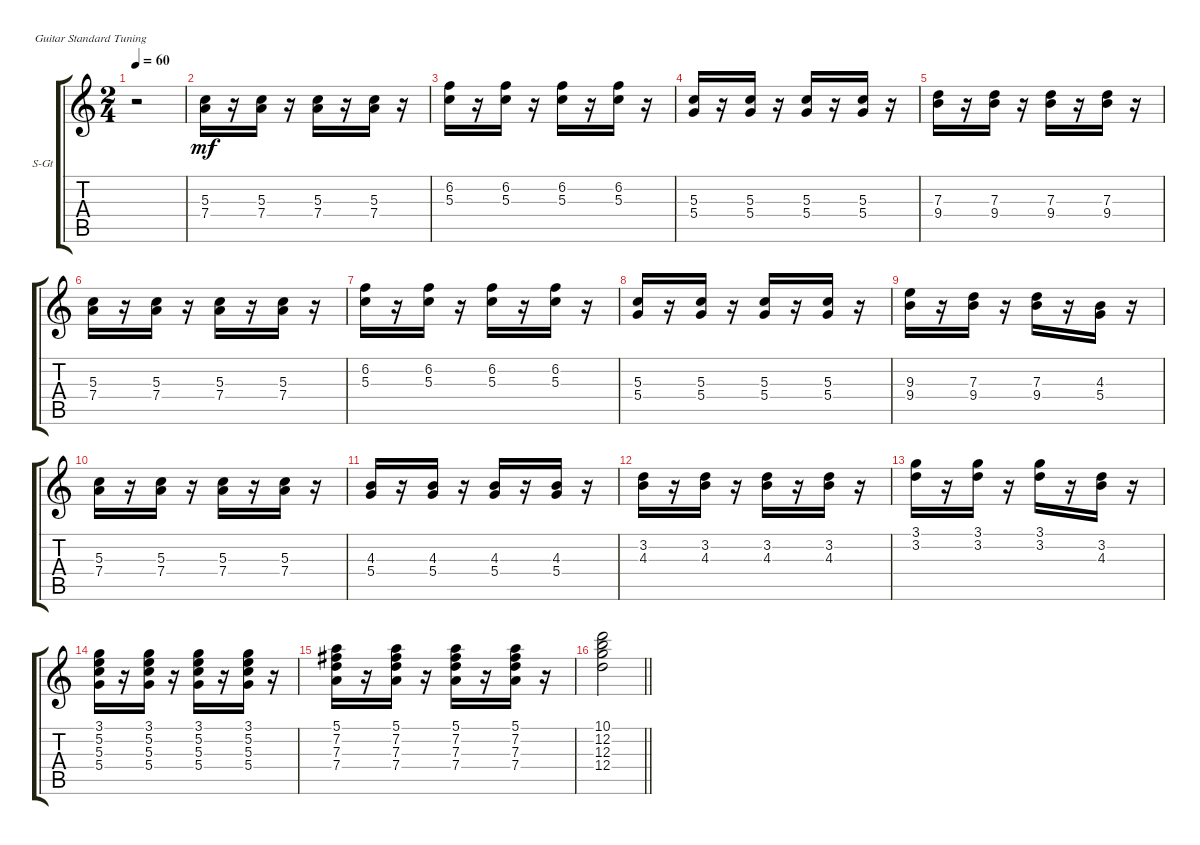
\defaultSystemsLayout 4
\bracketExtendMode groupsimilarinstruments
\firstSystemTrackNameOrientation horizontal
\otherSystemsTrackNameOrientation horizontal
\track ("Steel Guitar" "S-Gt") {instrument acousticguitarsteel}
\staff {score tabs}
\tuning (E4 B3 G3 D3 A2 E2)
\ts (2 4)
\tempo 60
\clef g2
\ks aminor
r.2{dy mf instrument acousticguitarsteel} |
(7.4 5.3).16 r.16 (7.4 5.3).16 r.16 (7.4 5.3).16 r.16 (7.4 5.3).16 r.16 |
(5.3 6.2).16 r.16 (5.3 6.2).16 r.16 (5.3 6.2).16 r.16 (5.3 6.2).16 r.16 |
(5.4 5.3).16 r.16 (5.4 5.3).16 r.16 (5.4 5.3).16 r.16 (5.4 5.3).16 r.16 |
(9.4 7.3).16 r.16 (9.4 7.3).16 r.16 (9.4 7.3).16 r.16 (9.4 7.3).16 r.16 |
(7.4 5.3).16 r.16 (7.4 5.3).16 r.16 (7.4 5.3).16 r.16 (7.4 5.3).16 r.16 |
(5.3 6.2).16 r.16 (5.3 6.2).16 r.16 (5.3 6.2).16 r.16 (5.3 6.2).16 r.16 |
(5.4 5.3).16 r.16 (5.4 5.3).16 r.16 (5.4 5.3).16 r.16 (5.4 5.3).16 r.16 |
(9.4 9.3).16 r.16 (9.4 7.3).16 r.16 (9.4 7.3).16 r.16 (5.4 4.3).16 r.16 |
(7.4 5.3).16 r.16 (7.4 5.3).16 r.16 (7.4 5.3).16 r.16 (7.4 5.3).16 r.16 |
(5.4 4.3).16 r.16 (5.4 4.3).16 r.16 (5.4 4.3).16 r.16 (5.4 4.3).16 r.16 |
(4.3 3.2).16 r.16 (4.3 3.2).16 r.16 (4.3 3.2).16 r.16 (4.3 3.2).16 r.16 |
(3.2 3.1).16 r.16 (3.2 3.1).16 r.16 (3.2 3.1).16 r.16 (3.2 4.3).16 r.16 |
(5.3 5.2 3.1 5.4).16 r.16 (5.3 5.2 3.1 5.4).16 r.16 (5.3 5.2 3.1 5.4).16 r.16 (5.3 5.2 3.1 5.4).16 r.16 |
(7.3 7.2 5.1 7.4).16 r.16 (7.3 7.2 5.1 7.4).16 r.16 (7.3 7.2 5.1 7.4).16 r.16 (7.3 7.2 5.1 7.4).16 r.16 |
\barLineRight lightlight
(12.2 12.3 12.4 10.1).2
